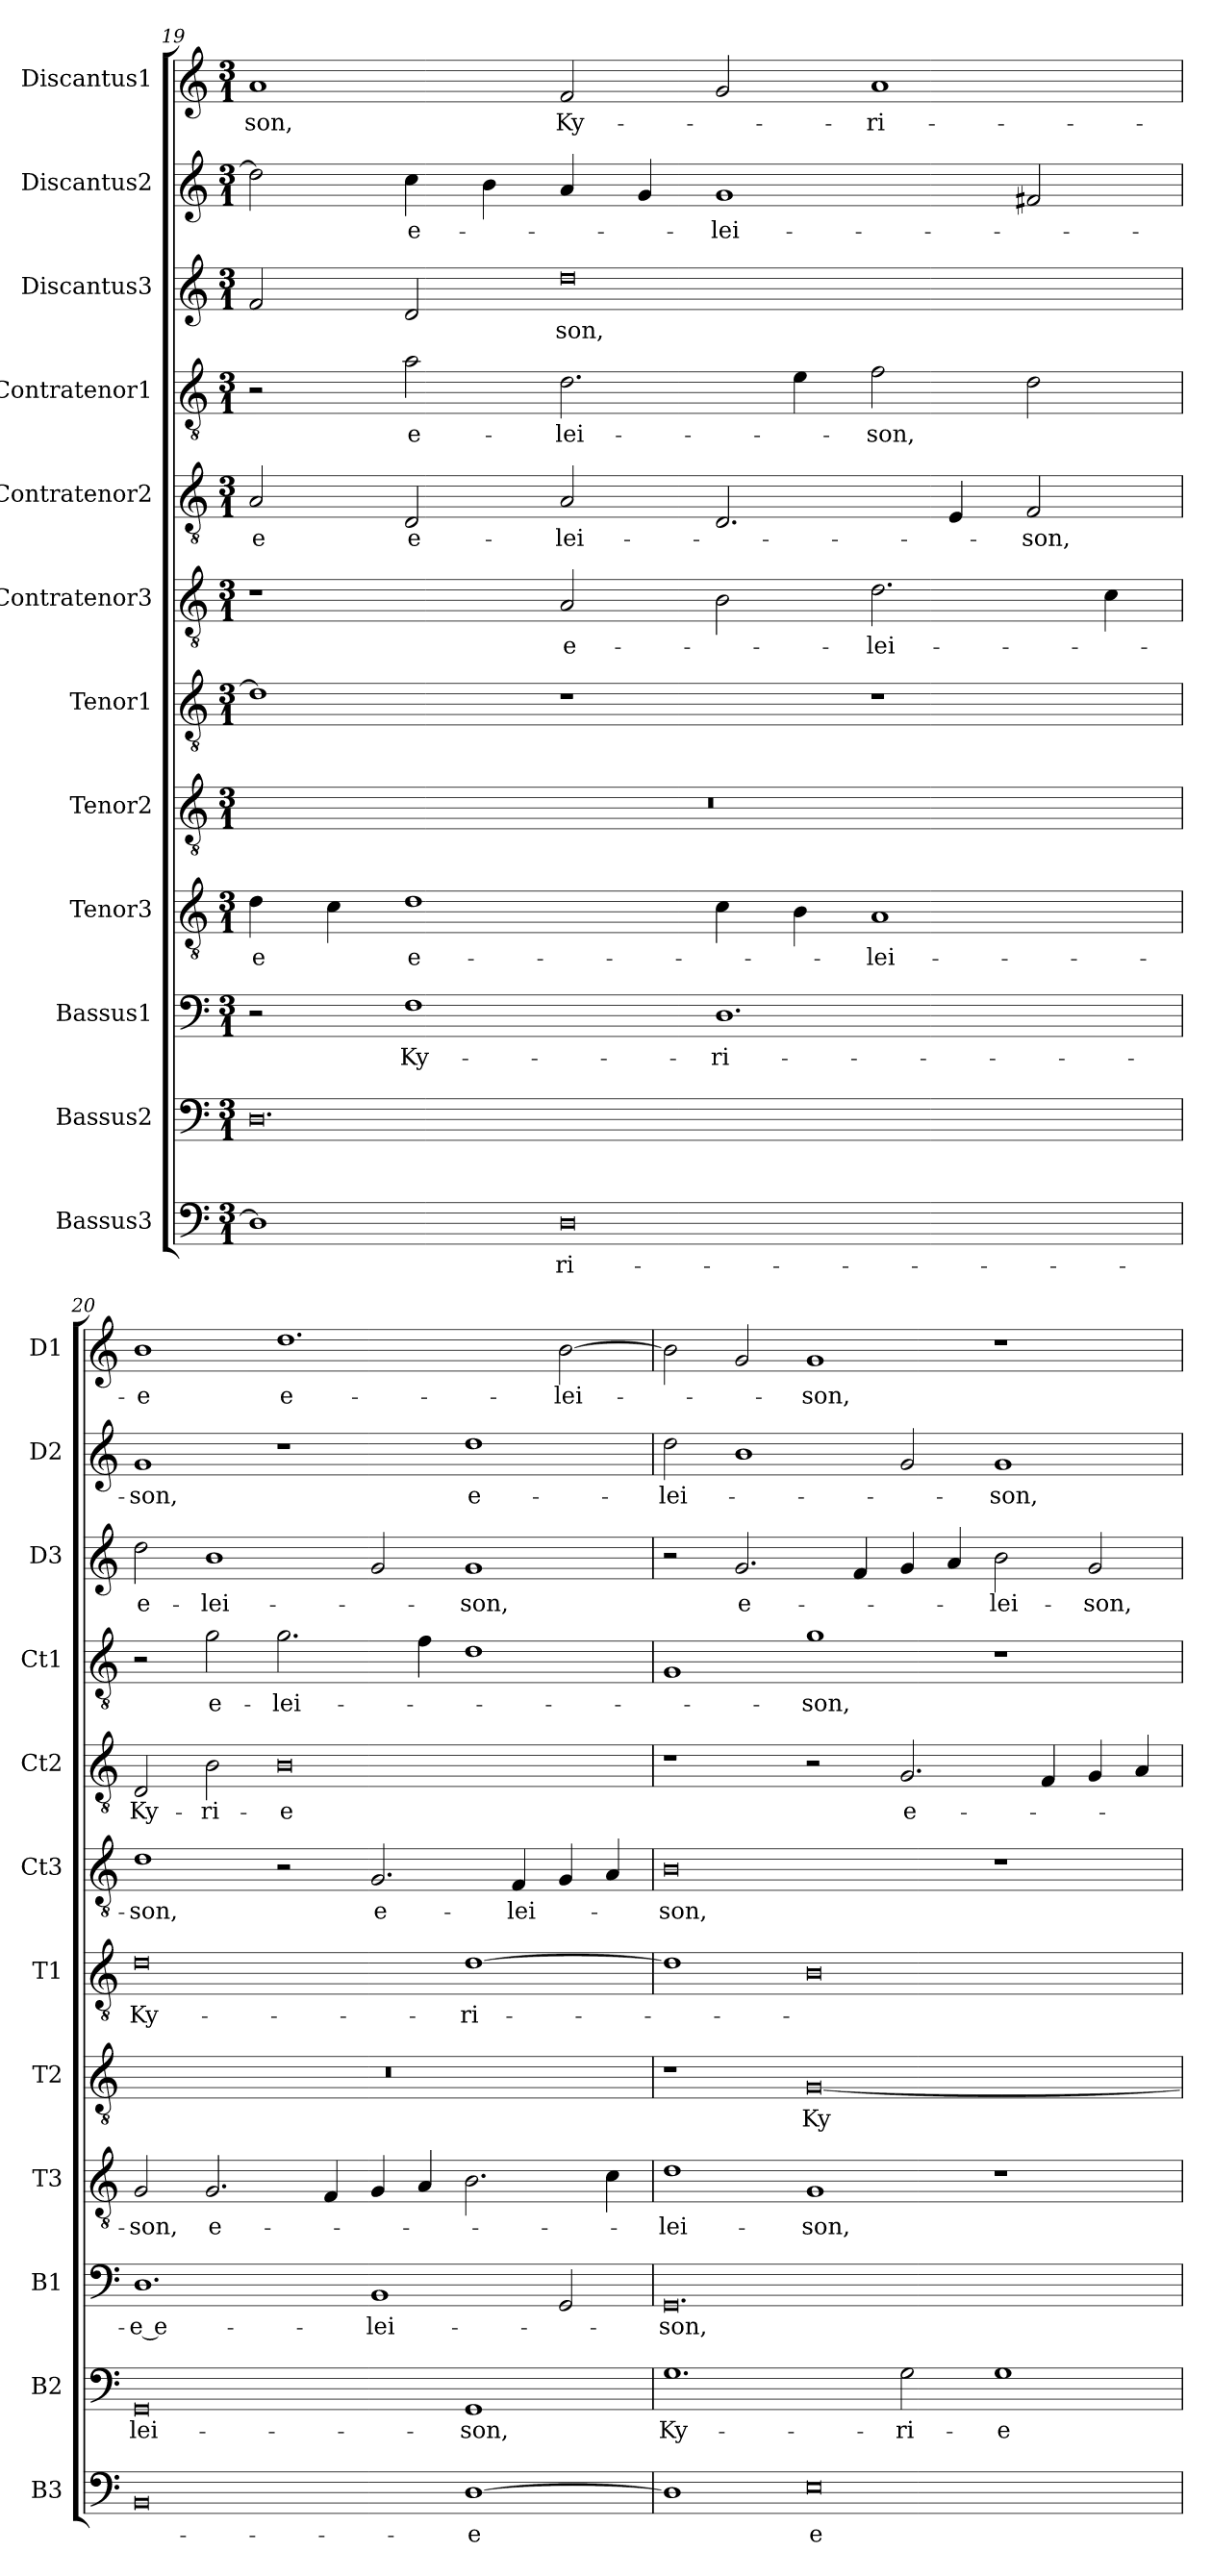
**kern	**text	**kern	**text	**kern	**text	**kern	**text	**kern	**text	**kern	**text	**kern	**text	**kern	**text	**kern	**text	**kern	**text	**kern	**text	**kern	**text
*part12	*part12	*part11	*part11	*part10	*part10	*part9	*part9	*part8	*part8	*part7	*part7	*part6	*part6	*part5	*part5	*part4	*part4	*part3	*part3	*part2	*part2	*part1	*part1
*staff12	*staff12	*staff11	*staff11	*staff10	*staff10	*staff9	*staff9	*staff8	*staff8	*staff7	*staff7	*staff6	*staff6	*staff5	*staff5	*staff4	*staff4	*staff3	*staff3	*staff2	*staff2	*staff1	*staff1
*I"Bassus3	*	*I"Bassus2	*	*I"Bassus1	*	*I"Tenor3	*	*I"Tenor2	*	*I"Tenor1	*	*I"Contratenor3	*	*I"Contratenor2	*	*I"Contratenor1	*	*I"Discantus3	*	*I"Discantus2	*	*I"Discantus1	*
*I'B3	*	*I'B2	*	*I'B1	*	*I'T3	*	*I'T2	*	*I'T1	*	*I'Ct3	*	*I'Ct2	*	*I'Ct1	*	*I'D3	*	*I'D2	*	*I'D1	*
*clefF4	*	*clefF4	*	*clefF4	*	*clefGv2	*	*clefGv2	*	*clefGv2	*	*clefGv2	*	*clefGv2	*	*clefGv2	*	*clefG2	*	*clefG2	*	*clefG2	*
*k[]	*	*k[]	*	*k[]	*	*k[]	*	*k[]	*	*k[]	*	*k[]	*	*k[]	*	*k[]	*	*k[]	*	*k[]	*	*k[]	*
*M3/1	*	*M3/1	*	*M3/1	*	*M3/1	*	*M3/1	*	*M3/1	*	*M3/1	*	*M3/1	*	*M3/1	*	*M3/1	*	*M3/1	*	*M3/1	*
=19	=19	=19	=19	=19	=19	=19	=19	=19	=19	=19	=19	=19	=19	=19	=19	=19	=19	=19	=19	=19	=19	=19	=19
1D]	.	0.D	.	2r	.	4d	-e	0.r	.	1d]	.	1r	.	2A	-e	2r	.	2f	.	2dd]	.	1a	-son,
.	.	.	.	.	.	4c	.	.	.	.	.	.	.	.	.	.	.	.	.	.	.	.	.
.	.	.	.	1F	Ky-	1d	e-	.	.	.	.	.	.	2D	e-	2a	e-	2d	.	4cc	e-	.	.
.	.	.	.	.	.	.	.	.	.	.	.	.	.	.	.	.	.	.	.	4b	.	.	.
0D	-ri-	.	.	.	.	.	.	.	.	1r	.	2A	e-	2A	-lei-	2.d	-lei-	0dd	-son,	4a	.	2f	Ky-
.	.	.	.	.	.	.	.	.	.	.	.	.	.	.	.	.	.	.	.	4g	.	.	.
.	.	.	.	1.D	-ri-	4c	.	.	.	.	.	2B	.	2.D	.	.	.	.	.	1g	-lei-	2g	.
.	.	.	.	.	.	4B	.	.	.	.	.	.	.	.	.	4e	.	.	.	.	.	.	.
.	.	.	.	.	.	1A	-lei-	.	.	1r	.	2.d	-lei-	.	.	2f	-son,	.	.	.	.	1a	-ri-
.	.	.	.	.	.	.	.	.	.	.	.	.	.	4E	.	.	.	.	.	.	.	.	.
.	.	.	.	.	.	.	.	.	.	.	.	.	.	2F	-son,	2d	.	.	.	2f#X	.	.	.
.	.	.	.	.	.	.	.	.	.	.	.	4c	.	.	.	.	.	.	.	.	.	.	.
=20	=20	=20	=20	=20	=20	=20	=20	=20	=20	=20	=20	=20	=20	=20	=20	=20	=20	=20	=20	=20	=20	=20	=20
0BB	.	0GG	-lei-	1.D	-e e-	2G	-son,	0.r	.	0d	Ky-	1d	-son,	2D	Ky-	2r	.	2dd	e-	1g	-son,	1b	-e
.	.	.	.	.	.	2.G	e-	.	.	.	.	.	.	2B	-ri-	2g	e-	1b	-lei-	.	.	.	.
.	.	.	.	.	.	.	.	.	.	.	.	2r	.	0B	-e	2.g	-lei-	.	.	1r	.	1.dd	e-
.	.	.	.	.	.	4F	.	.	.	.	.	.	.	.	.	.	.	.	.	.	.	.	.
.	.	.	.	1BB	-lei-	4G	.	.	.	.	.	2.G	e-	.	.	.	.	2g	.	.	.	.	.
.	.	.	.	.	.	4A	.	.	.	.	.	.	.	.	.	4f	.	.	.	.	.	.	.
[1D	-e	1GG	-son,	.	.	2.B	.	.	.	[1d	-ri-	.	.	.	.	1d	.	1g	-son,	1dd	e-	.	.
.	.	.	.	.	.	.	.	.	.	.	.	4F	-lei-	.	.	.	.	.	.	.	.	.	.
.	.	.	.	2GG	.	.	.	.	.	.	.	4G	.	.	.	.	.	.	.	.	.	[2b	-lei-
.	.	.	.	.	.	4c	.	.	.	.	.	4A	.	.	.	.	.	.	.	.	.	.	.
=21	=21	=21	=21	=21	=21	=21	=21	=21	=21	=21	=21	=21	=21	=21	=21	=21	=21	=21	=21	=21	=21	=21	=21
1D]	.	1.G	Ky-	0.GG	-son,	1d	-lei-	1r	.	1d]	.	0B	-son,	1r	.	1G	.	2r	.	2dd	-lei-	2b]	.
.	.	.	.	.	.	.	.	.	.	.	.	.	.	.	.	.	.	2.g	e-	1b	.	2g	.
0E	e-	.	.	.	.	1G	-son,	[0G	Ky-	0B	.	.	.	2r	.	1g	-son,	.	.	.	.	1g	-son,
.	.	.	.	.	.	.	.	.	.	.	.	.	.	.	.	.	.	4f	.	.	.	.	.
.	.	2G	-ri-	.	.	.	.	.	.	.	.	.	.	2.G	e-	.	.	4g	.	2g	.	.	.
.	.	.	.	.	.	.	.	.	.	.	.	.	.	.	.	.	.	4a	.	.	.	.	.
.	.	1G	-e	.	.	1r	.	.	.	.	.	1r	.	.	.	1r	.	2b	-lei-	1g	-son,	1r	.
.	.	.	.	.	.	.	.	.	.	.	.	.	.	4F	.	.	.	.	.	.	.	.	.
.	.	.	.	.	.	.	.	.	.	.	.	.	.	4G	.	.	.	2g	-son,	.	.	.	.
.	.	.	.	.	.	.	.	.	.	.	.	.	.	4A	.	.	.	.	.	.	.	.	.
=	=	=	=	=	=	=	=	=	=	=	=	=	=	=	=	=	=	=	=	=	=	=	=
*-	*-	*-	*-	*-	*-	*-	*-	*-	*-	*-	*-	*-	*-	*-	*-	*-	*-	*-	*-	*-	*-	*-	*-
